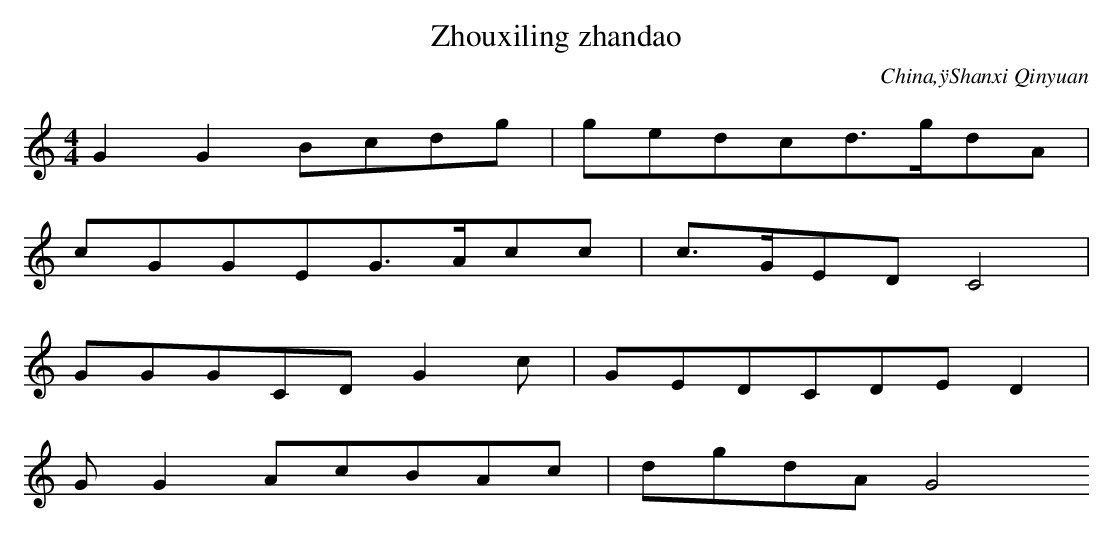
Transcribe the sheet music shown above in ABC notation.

X:1
T: Zhouxiling zhandao
O: China,ÿShanxi Qinyuan
M: 4/4
L: 1/16
K: C
G4G4B2c2d2g2 | g2e2d2c2d3gd2A2 |
c2G2G2E2G3Ac2c2 | c3GE2D2C8 |
G2G2G2C2D2G4c2 | G2E2D2C2D2E2D4 |
G2G4A2c2B2A2c2 | d2g2d2A2G8
